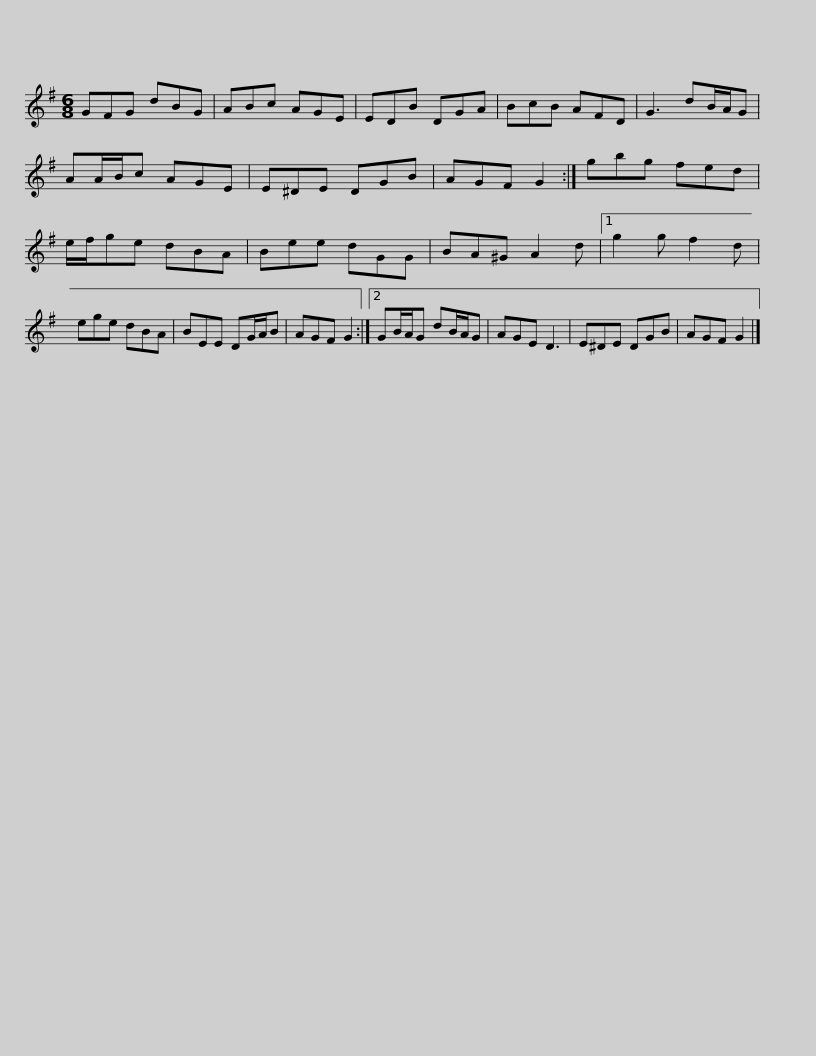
X:1
L:1/8
M:6/8
I:linebreak $
K:G
V:1 treble
V:1
 GFG dBG | ABc AGE | EDB DGA | BcB AFD | G3 dB/A/G | %5
 AA/B/c AGE | E^DE DGB |$ AGF G2 :| gbg fed | e/f/ge dBA | %10
 Bee dGG | BA^G A2 d |1 g2 g f2 d | ege dBA |$ BEE DG/A/B | %15
 AGF G2 :|2 GB/A/G dB/A/G | AGE D3 | E^DE DGB | AGF G2 |] %20
